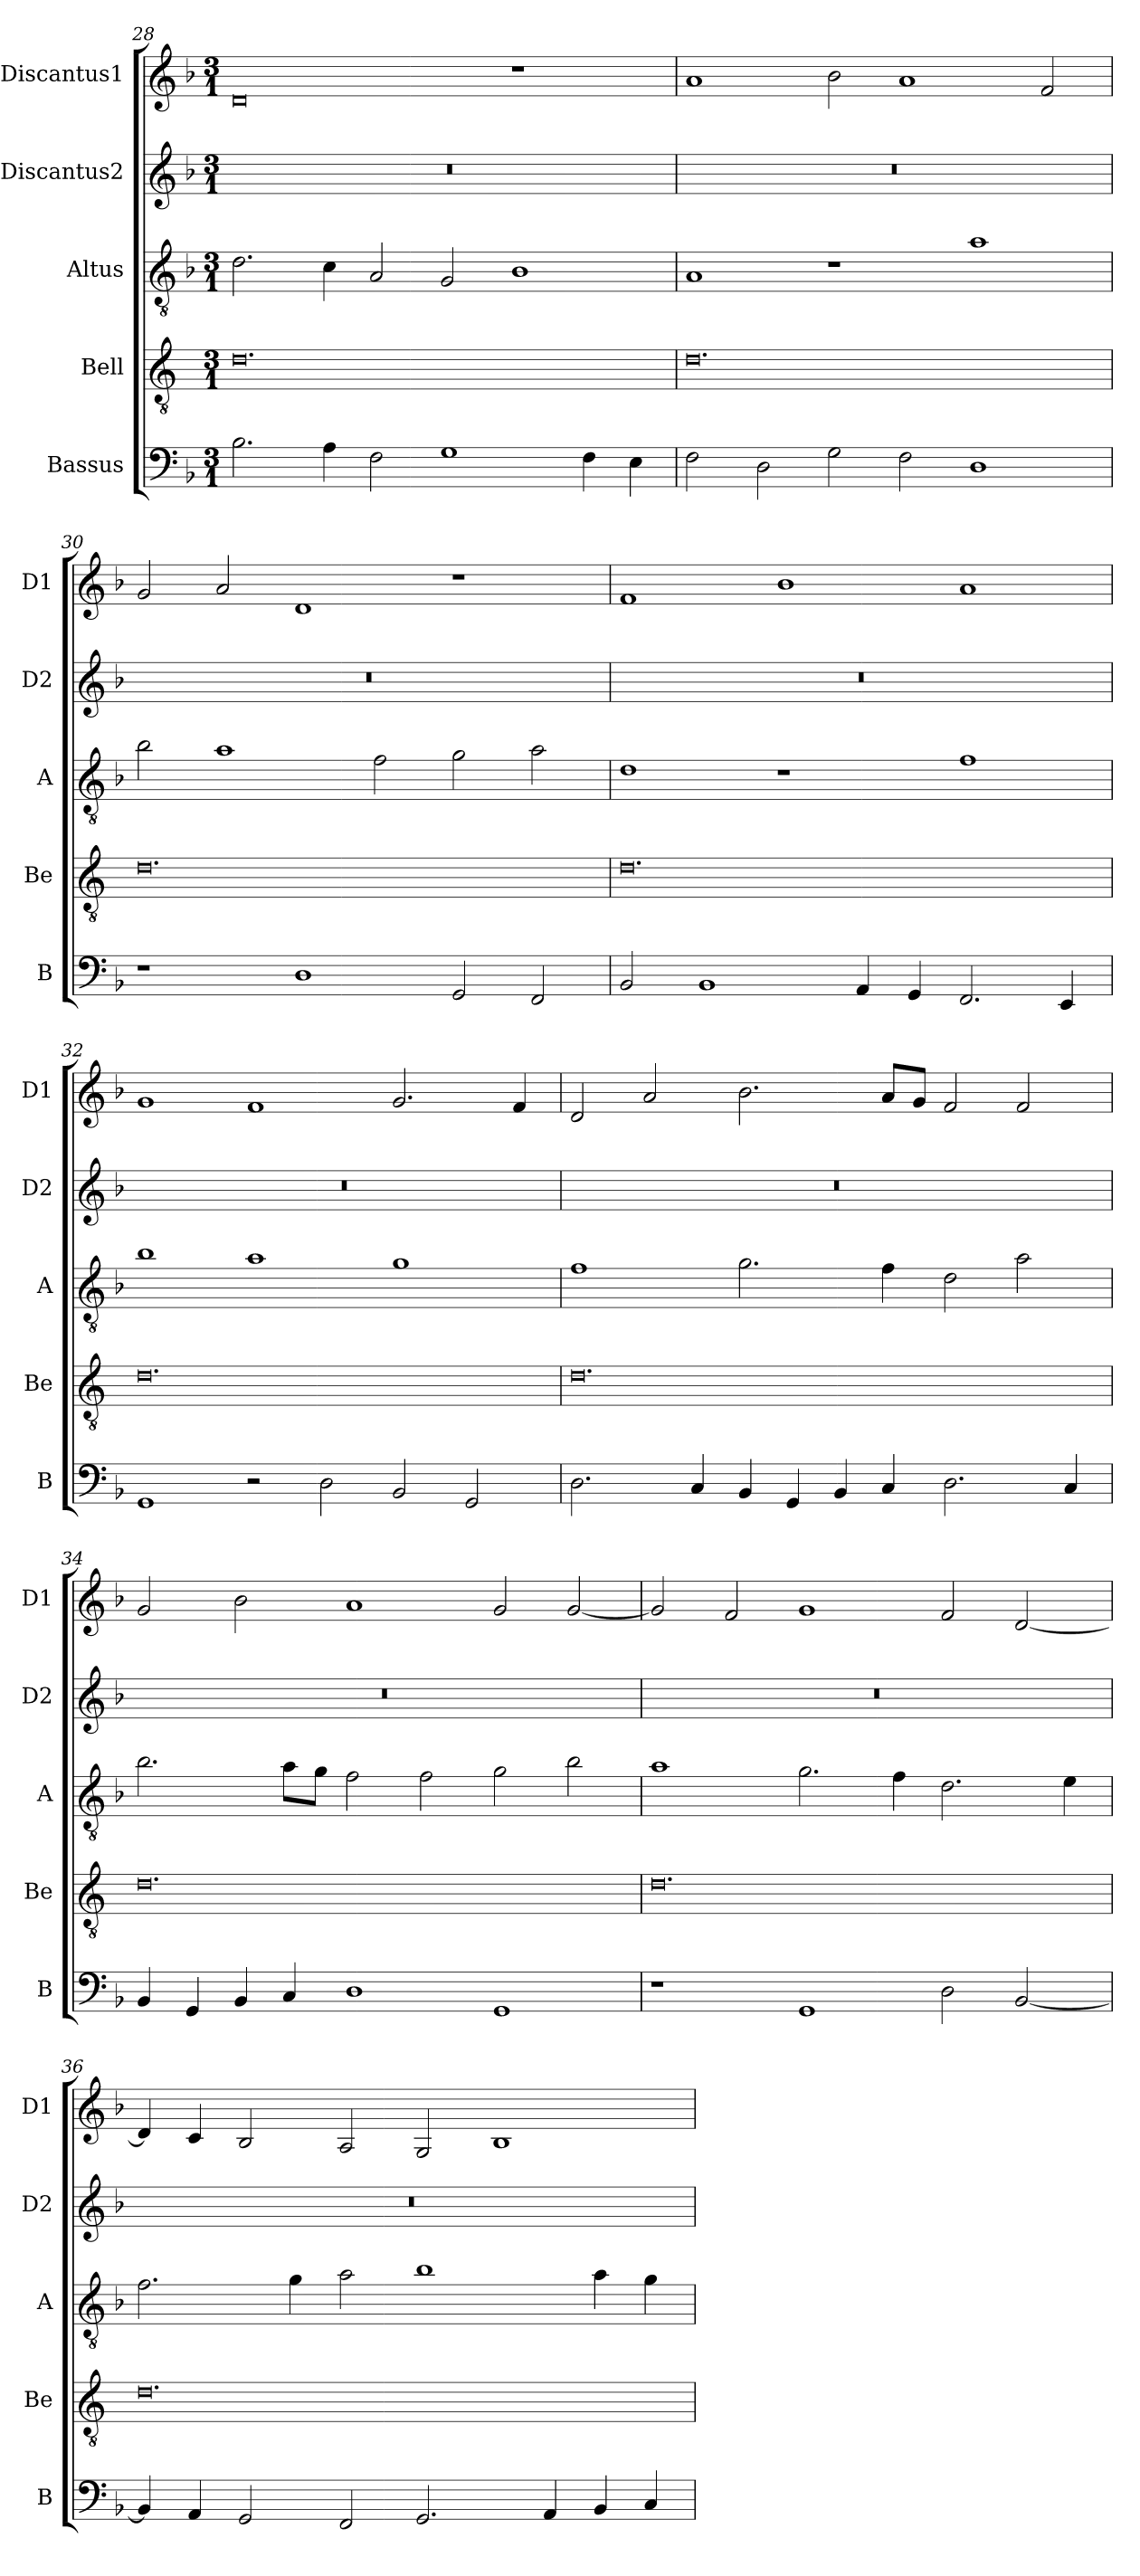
**kern	**kern	**kern	**kern	**kern
*part5	*part4	*part3	*part2	*part1
*staff5	*staff4	*staff3	*staff2	*staff1
*I"Bassus	*I"Bell	*I"Altus	*I"Discantus2	*I"Discantus1
*I'B	*I'Be	*I'A	*I'D2	*I'D1
*clefF4	*clefGv2	*clefGv2	*clefG2	*clefG2
*k[b-]	*k[]	*k[b-]	*k[b-]	*k[b-]
*M3/1	*M3/1	*M3/1	*M3/1	*M3/1
=28	=28	=28	=28	=28
2.B-\	0.d	2.d\	0.r	0d
4A\	.	4c\	.	.
2F\	.	2A/	.	.
1G	.	2G/	.	.
.	.	1B-	.	1r
4F\	.	.	.	.
4E\	.	.	.	.
=29	=29	=29	=29	=29
2F\	0.d	1A	0.r	1a
2D\	.	.	.	.
2G\	.	1r	.	2b-\
2F\	.	.	.	1a
1D	.	1a	.	.
.	.	.	.	2f/
=30	=30	=30	=30	=30
1r	0.d	2b-\	0.r	2g/
.	.	1a	.	2a/
1D	.	.	.	1d
.	.	2f\	.	.
2GG/	.	2g\	.	1r
2FF/	.	2a\	.	.
=31	=31	=31	=31	=31
2BB-/	0.d	1d	0.r	1f
1BB-	.	.	.	.
.	.	1r	.	1b-
4AA/	.	.	.	.
4GG/	.	.	.	.
2.FF/	.	1f	.	1a
4EE/	.	.	.	.
=32	=32	=32	=32	=32
1GG	0.d	1b-	0.r	1g
2r	.	1a	.	1f
2D\	.	.	.	.
2BB-/	.	1g	.	2.g/
2GG/	.	.	.	.
.	.	.	.	4f/
=33	=33	=33	=33	=33
2.D\	0.d	1f	0.r	2d/
.	.	.	.	2a/
4C/	.	.	.	.
4BB-/	.	2.g\	.	2.b-\
4GG/	.	.	.	.
4BB-/	.	.	.	.
4C/	.	4f\	.	8a/L
.	.	.	.	8g/J
2.D\	.	2d\	.	2f/
.	.	2a\	.	2f/
4C/	.	.	.	.
=34	=34	=34	=34	=34
4BB-/	0.d	2.b-\	0.r	2g/
4GG/	.	.	.	.
4BB-/	.	.	.	2b-\
4C/	.	8a\L	.	.
.	.	8g\J	.	.
1D	.	2f\	.	1a
.	.	2f\	.	.
1GG	.	2g\	.	2g/
.	.	2b-\	.	[2g/
=35	=35	=35	=35	=35
1r	0.d	1a	0.r	2g/]
.	.	.	.	2f/
1GG	.	2.g\	.	1g
.	.	4f\	.	.
2D\	.	2.d\	.	2f/
[2BB-/	.	.	.	[2d/
.	.	4e\	.	.
=36	=36	=36	=36	=36
4BB-/]	0.d	2.f\	0.r	4d/]
4AA/	.	.	.	4c/
2GG/	.	.	.	2B-/
.	.	4g\	.	.
2FF/	.	2a\	.	2A/
2.GG/	.	1b-	.	2G/
.	.	.	.	1B-
4AA/	.	.	.	.
4BB-/	.	4a\	.	.
4C/	.	4g\	.	.
=	=	=	=	=
*-	*-	*-	*-	*-
